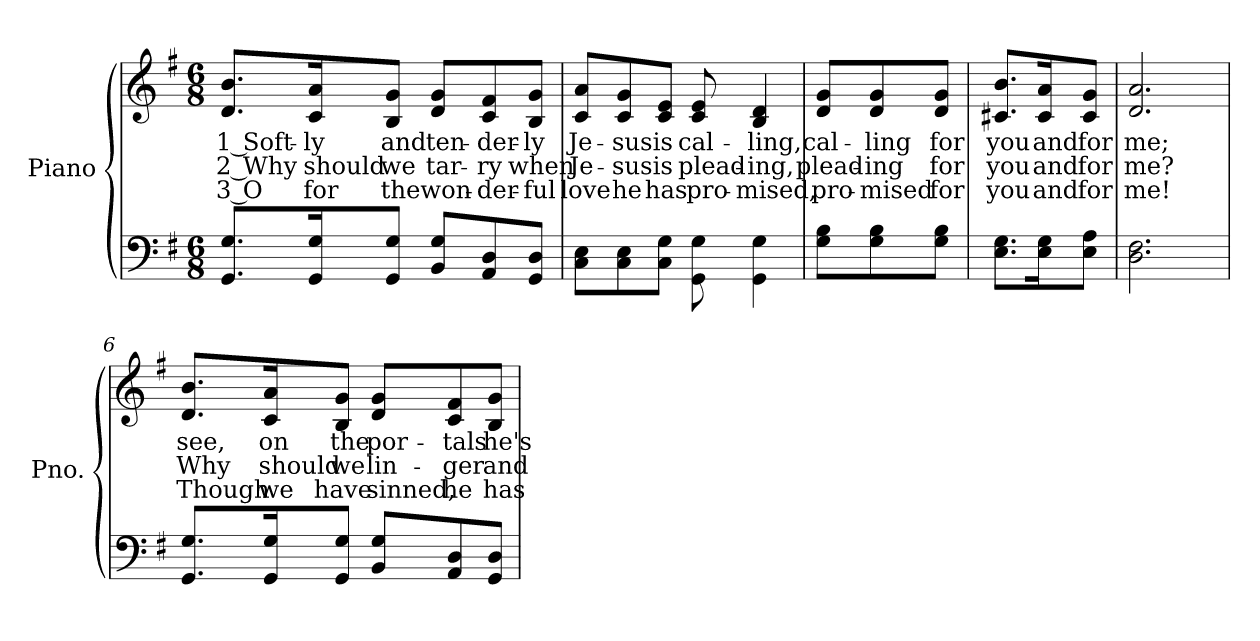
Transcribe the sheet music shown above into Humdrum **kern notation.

**kern	**kern	**text	**text	**text
*part2	*part1	*part1	*part1	*part1
*staff2	*staff1	*staff1	*staff1	*staff1
*I"Piano	*I"Piano	*	*	*
*I'Pno.	*I'Pno.	*	*	*
!!LO:PB:g=z
*clefF4	*clefG2	*	*	*
*k[f#]	*k[f#]	*	*	*
*G:	*G:	*	*	*
*M6/8	*M6/8	*	*	*
=1	=1	=1	=1	=1
!	!	!LO:LY:b:color=#000000	!LO:LY:b:color=#000000	!LO:LY:b:color=#000000
8.GGi/ 8.Gi/L	8.di/ 8.bi/L	1 Soft-	2 Why	3 O
!	!	!LO:LY:b:color=#000000	!LO:LY:b:color=#000000	!LO:LY:b:color=#000000
16GGi/ 16Gi/K	16ci/ 16ai/K	-ly	should	for
!	!	!LO:LY:b:color=#000000	!LO:LY:b:color=#000000	!LO:LY:b:color=#000000
8GGi/ 8Gi/J	8Bi/ 8gi/J	and	we	the
!	!	!LO:LY:b:color=#000000	!LO:LY:b:color=#000000	!LO:LY:b:color=#000000
8BBi/ 8Gi/L	8di/ 8gi/L	ten-	tar-	won-
!	!	!LO:LY:b:color=#000000	!LO:LY:b:color=#000000	!LO:LY:b:color=#000000
8AAi/ 8Di/	8ci/ 8f#i/	-der-	-ry	-der-
!	!	!LO:LY:b:color=#000000	!LO:LY:b:color=#000000	!LO:LY:b:color=#000000
8GGi/ 8Di/J	8Bi/ 8gi/J	-ly	when	-ful
=2	=2	=2	=2	=2
!	!	!LO:LY:b:color=#000000	!LO:LY:b:color=#000000	!LO:LY:b:color=#000000
8Ci\ 8Ei\L	8ci/ 8ai/L	Je-	Je-	love
!	!	!LO:LY:b:color=#000000	!LO:LY:b:color=#000000	!LO:LY:b:color=#000000
8Ci\ 8Ei\	8ci/ 8gi/	-sus	-sus	he
!	!	!LO:LY:b:color=#000000	!LO:LY:b:color=#000000	!LO:LY:b:color=#000000
8Ci\ 8Gi\J	8ci/ 8ei/J	is	is	has
!	!	!LO:LY:b:color=#000000	!LO:LY:b:color=#000000	!LO:LY:b:color=#000000
8GGi\ 8Gi	8ci/ 8ei	cal-	plead-	pro-
!	!	!LO:LY:b:color=#000000	!LO:LY:b:color=#000000	!LO:LY:b:color=#000000
4GGi\ 4Gi	4Bi/ 4di	-ling,	-ing,	-mised,
=3	=3	=3	=3	=3
!	!	!LO:LY:b:color=#000000	!LO:LY:b:color=#000000	!LO:LY:b:color=#000000
8Gi\ 8Bi\L	8di/ 8gi/L	cal-	plead-	pro-
!	!	!LO:LY:b:color=#000000	!LO:LY:b:color=#000000	!LO:LY:b:color=#000000
8Gi\ 8Bi\	8di/ 8gi/	-ling	-ing	-mised
!	!	!LO:LY:b:color=#000000	!LO:LY:b:color=#000000	!LO:LY:b:color=#000000
8Gi\ 8Bi\J	8di/ 8gi/J	for	for	for
!!LO:LB:g=z
=4	=4	=4	=4	=4
!	!	!LO:LY:b:color=#000000	!LO:LY:b:color=#000000	!LO:LY:b:color=#000000
8.Ei\ 8.Gi\L	8.c#Xi/ 8.bi/L	you	you	you
!	!	!LO:LY:b:color=#000000	!LO:LY:b:color=#000000	!LO:LY:b:color=#000000
16Ei\ 16Gi\K	16c#i/ 16ai/K	and	and	and
!	!	!LO:LY:b:color=#000000	!LO:LY:b:color=#000000	!LO:LY:b:color=#000000
8Ei\ 8Ai\J	8c#i/ 8gi/J	for	for	for
=5	=5	=5	=5	=5
!	!	!LO:LY:b:color=#000000	!LO:LY:b:color=#000000	!LO:LY:b:color=#000000
2.Di\ 2.F#i	2.di/ 2.ai	me;	me?	me!
=6	=6	=6	=6	=6
!	!	!LO:LY:b:color=#000000	!LO:LY:b:color=#000000	!LO:LY:b:color=#000000
8.GGi/ 8.Gi/L	8.di/ 8.bi/L	see,	Why	Though
!	!	!LO:LY:b:color=#000000	!LO:LY:b:color=#000000	!LO:LY:b:color=#000000
16GGi/ 16Gi/K	16ci/ 16ai/K	on	should	we
!	!	!LO:LY:b:color=#000000	!LO:LY:b:color=#000000	!LO:LY:b:color=#000000
8GGi/ 8Gi/J	8Bi/ 8gi/J	the	we	have
!	!	!LO:LY:b:color=#000000	!LO:LY:b:color=#000000	!LO:LY:b:color=#000000
8BBi/ 8Gi/L	8di/ 8gi/L	por-	lin-	sinned,
!	!	!LO:LY:b:color=#000000	!LO:LY:b:color=#000000	!LO:LY:b:color=#000000
8AAi/ 8Di/	8ci/ 8f#i/	-tals	-ger	he
!	!	!LO:LY:b:color=#000000	!LO:LY:b:color=#000000	!LO:LY:b:color=#000000
8GGi/ 8Di/J	8Bi/ 8gi/J	he's	and	has
=	=	=	=	=
*-	*-	*-	*-	*-
